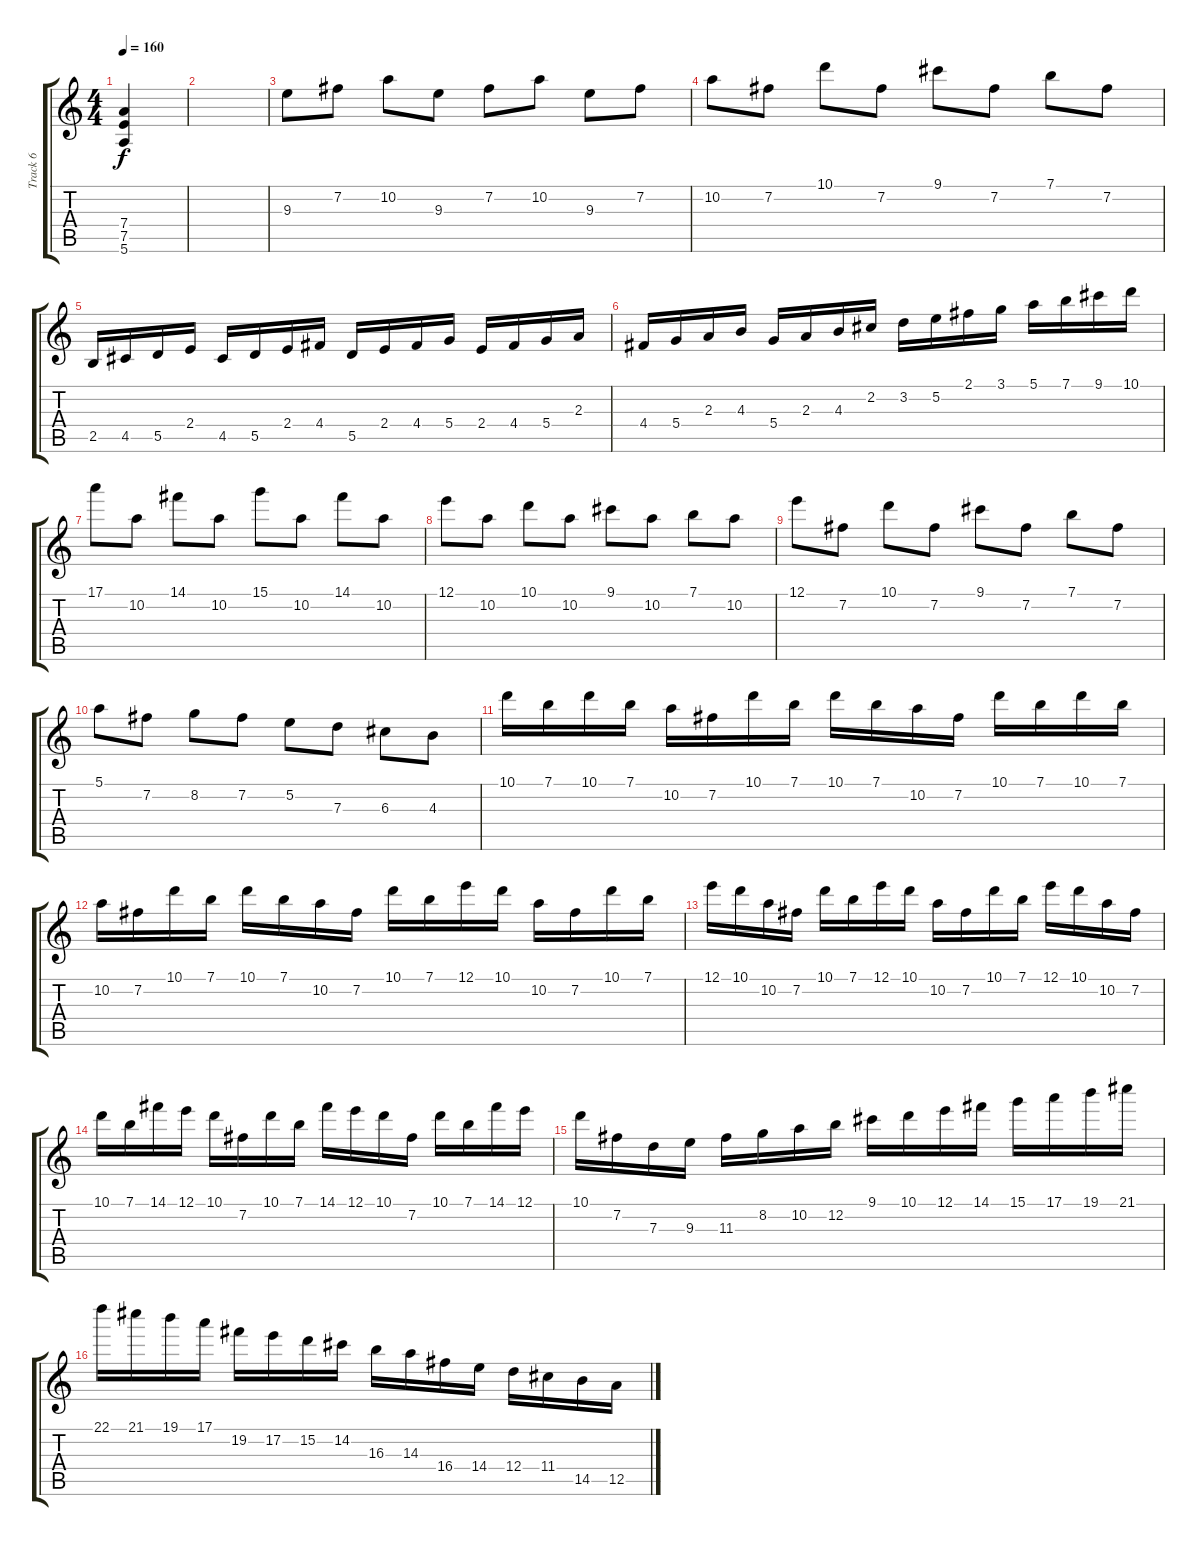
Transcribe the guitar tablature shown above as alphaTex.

\track ("Track 6" "Track 6") {instrument distortionguitar}
\staff {score tabs}
\tuning (E4 B3 G3 D3 A2 E2) {hide}
\ts (4 4)
\tempo 160
\clef g2
\ks c
(7.4 7.5 5.6).4{dy f} |
|
9.3.8 7.2.8 10.2.8 9.3.8 7.2.8 10.2.8 9.3.8 7.2.8 |
10.2.8 7.2.8 10.1.8 7.2.8 9.1.8 7.2.8 7.1.8 7.2.8 |
2.5.16 4.5.16 5.5.16 2.4.16 4.5.16 5.5.16 2.4.16 4.4.16 5.5.16 2.4.16 4.4.16 5.4.16 2.4.16 4.4.16 5.4.16 2.3.16 |
4.4.16 5.4.16 2.3.16 4.3.16 5.4.16 2.3.16 4.3.16 2.2.16 3.2.16 5.2.16 2.1.16 3.1.16 5.1.16 7.1.16 9.1.16 10.1.16 |
17.1.8 10.2.8 14.1.8 10.2.8 15.1.8 10.2.8 14.1.8 10.2.8 |
12.1.8 10.2.8 10.1.8 10.2.8 9.1.8 10.2.8 7.1.8 10.2.8 |
12.1.8 7.2.8 10.1.8 7.2.8 9.1.8 7.2.8 7.1.8 7.2.8 |
5.1.8 7.2.8 8.2.8 7.2.8 5.2.8 7.3.8 6.3.8 4.3.8 |
10.1.16 7.1.16 10.1.16 7.1.16 10.2.16 7.2.16 10.1.16 7.1.16 10.1.16 7.1.16 10.2.16 7.2.16 10.1.16 7.1.16 10.1.16 7.1.16 |
10.2.16 7.2.16 10.1.16 7.1.16 10.1.16 7.1.16 10.2.16 7.2.16 10.1.16 7.1.16 12.1.16 10.1.16 10.2.16 7.2.16 10.1.16 7.1.16 |
12.1.16 10.1.16 10.2.16 7.2.16 10.1.16 7.1.16 12.1.16 10.1.16 10.2.16 7.2.16 10.1.16 7.1.16 12.1.16 10.1.16 10.2.16 7.2.16 |
10.1.16 7.1.16 14.1.16 12.1.16 10.1.16 7.2.16 10.1.16 7.1.16 14.1.16 12.1.16 10.1.16 7.2.16 10.1.16 7.1.16 14.1.16 12.1.16 |
10.1.16 7.2.16 7.3.16 9.3.16 11.3.16 8.2.16 10.2.16 12.2.16 9.1.16 10.1.16 12.1.16 14.1.16 15.1.16 17.1.16 19.1.16 21.1.16 |
22.1.16 21.1.16 19.1.16 17.1.16 19.2.16 17.2.16 15.2.16 14.2.16 16.3.16 14.3.16 16.4.16 14.4.16 12.4.16 11.4.16 14.5.16 12.5.16
